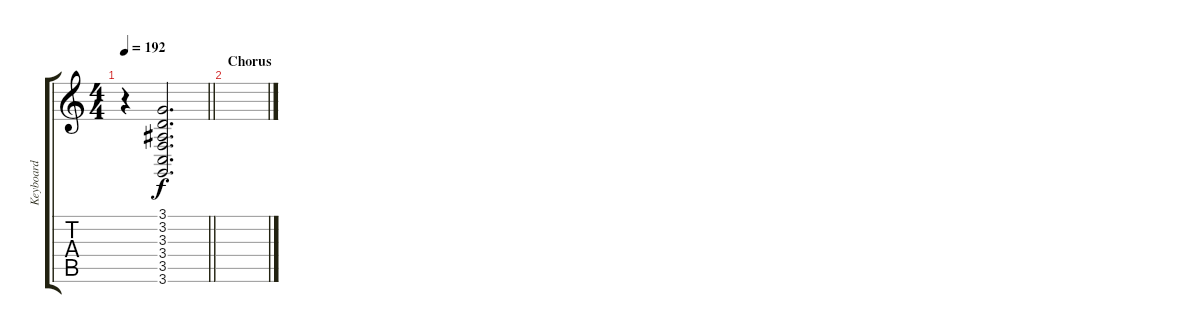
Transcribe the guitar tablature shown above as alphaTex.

\track ("Keyboard" "Keyboard") {instrument stringensemble2}
\staff {score tabs}
\tuning (E4 B3 G3 D3 A2 E2) {hide}
\ts (4 4)
\tempo 192
\clef g2
\barLineRight lightlight
\ks c
r.4{dy f} (3.1 3.2 3.3 3.4 3.5 3.6).2{d volume 9 instrument reversecymbal} |
\section ("" "Chorus")
